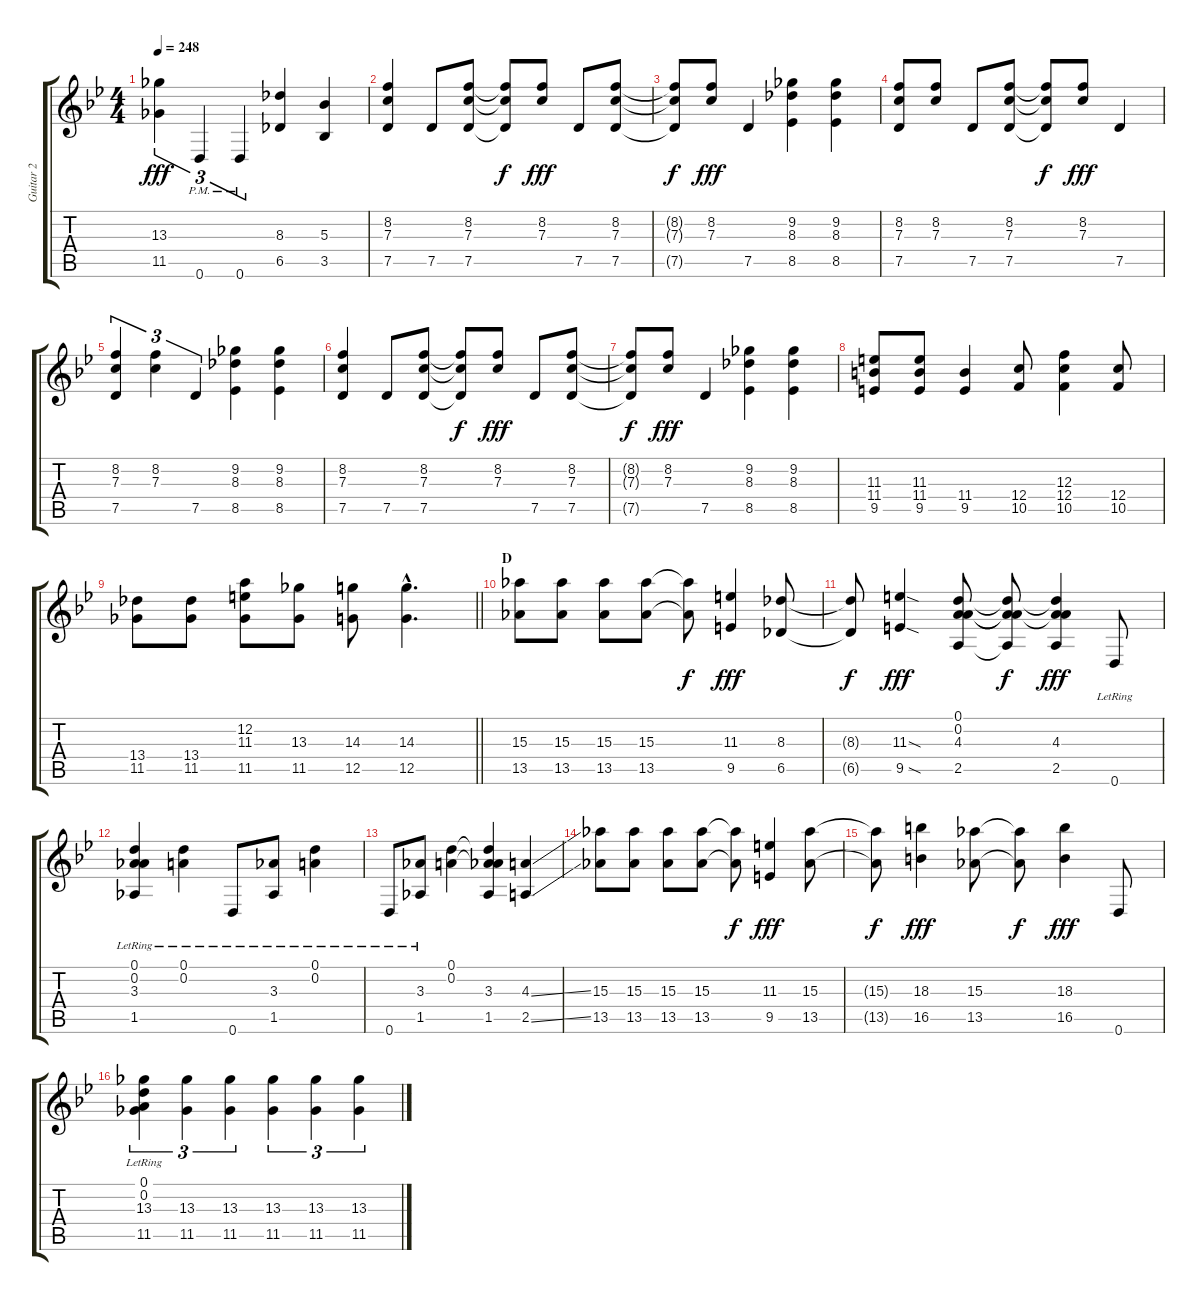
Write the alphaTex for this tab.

\track ("Guitar 2" "Guitar 2") {instrument distortionguitar}
\staff {score tabs}
\tuning (D4 A3 F3 C3 G2 D2) {hide}
\ts (4 4)
\tempo 248
\clef g2
\ks bb
(13.3 11.5).4{tu (3 2) dy fff} 0.6{pm}.4{tu (3 2)} 0.6{pm}.4{tu (3 2)} (8.3 6.5).4 (5.3 3.5).4 |
(8.2 7.3 7.5).4 7.5.8 (8.2 7.3 7.5).8 (8.2{t} 7.3{t} 7.5{t}).8{dy f} (8.2 7.3).8{dy fff} 7.5.8 (8.2 7.3 7.5).8 |
(8.2{t} 7.3{t} 7.5{t}).8{dy f} (8.2 7.3).8{dy fff} 7.5.4 (9.2 8.3 8.5).4 (9.2 8.3 8.5).4 |
(8.2 7.3 7.5).8 (8.2 7.3).8 7.5.8 (8.2 7.3 7.5).8 (8.2{t} 7.3{t} 7.5{t}).8{dy f} (8.2 7.3).8{dy fff} 7.5.4 |
(8.2 7.3 7.5).4{tu (3 2)} (8.2 7.3).4{tu (3 2)} 7.5.4{tu (3 2)} (9.2 8.3 8.5).4 (9.2 8.3 8.5).4 |
(8.2 7.3 7.5).4 7.5.8 (8.2 7.3 7.5).8 (8.2{t} 7.3{t} 7.5{t}).8{dy f} (8.2 7.3).8{dy fff} 7.5.8 (8.2 7.3 7.5).8 |
(8.2{t} 7.3{t} 7.5{t}).8{dy f} (8.2 7.3).8{dy fff} 7.5.4 (9.2 8.3 8.5).4 (9.2 8.3 8.5).4 |
(11.3 11.4 9.5).8 (11.3 11.4 9.5).8 (11.4 9.5).4 (12.4 10.5).8 (12.3 12.4 10.5).4 (12.4 10.5).8 |
\barLineRight lightlight
(13.4 11.5).8 (13.4 11.5).8 (12.2 11.3 11.5).8 (13.3 11.5).8 (14.3 12.5).8 (14.3{hac} 12.5{hac}).4{d} |
\section ("" "D")
(15.3 13.5).8 (15.3 13.5).8 (15.3 13.5).8 (15.3 13.5).8 (15.3{t} 13.5{t}).8{dy f} (11.3 9.5).4{dy fff} (8.3 6.5).8 |
(8.3{t} 6.5{t}).8{dy f} (11.3{sod} 9.5{sod}).4{dy fff} (0.1 0.2 4.3 2.5).8 (0.1{t} 0.2{t} 4.3{t} 2.5{t}).8{dy f} (0.1{t} 0.2{t} 4.3 2.5).4{dy fff} 0.6{lr}.8 |
(0.1 0.2 3.3{lr} 1.5{lr}).4 (0.1{lr} 0.2{lr}).4 0.6{lr}.8 (3.3{lr} 1.5{lr}).8 (0.1{lr} 0.2{lr}).4 |
0.6{lr}.8 (3.3{lr} 1.5{lr}).8 (0.1 0.2).4 (0.1{t} 0.2{t} 3.3 1.5).4 (4.3{ss} 2.5{ss}).4 |
(15.3 13.5).8 (15.3 13.5).8 (15.3 13.5).8 (15.3 13.5).8 (15.3{t} 13.5{t}).8{dy f} (11.3 9.5).4{dy fff} (15.3 13.5).8 |
(15.3{t} 13.5{t}).8{dy f} (18.3 16.5).4{dy fff} (15.3 13.5).8 (15.3{t} 13.5{t}).8{dy f} (18.3 16.5).4{dy fff} 0.6.8 |
(0.1{lr} 0.2{lr} 13.3 11.5).4{tu (3 2)} (13.3 11.5).4{tu (3 2)} (13.3 11.5).4{tu (3 2)} (13.3 11.5).4{tu (3 2)} (13.3 11.5).4{tu (3 2)} (13.3 11.5).4{tu (3 2)}
